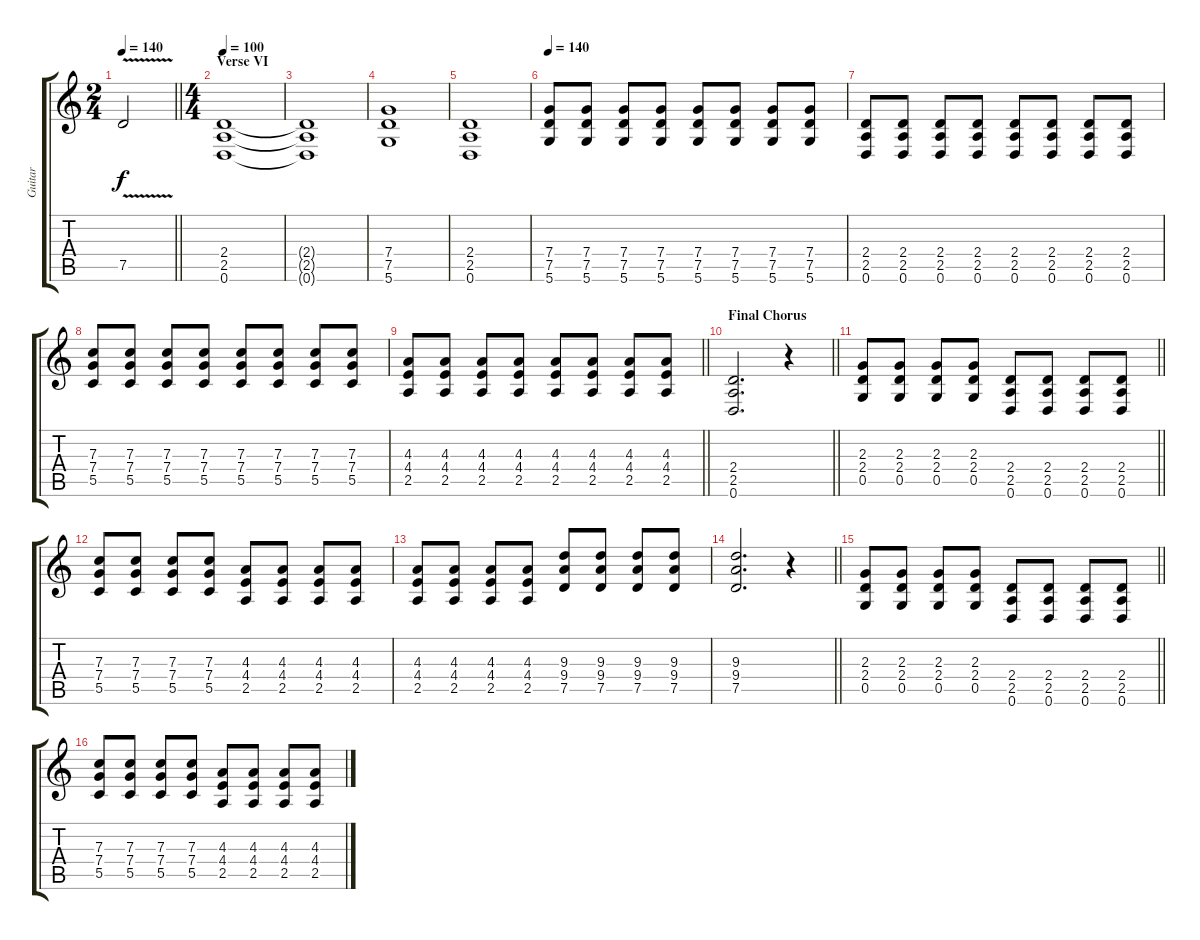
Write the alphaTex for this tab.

\track ("Guitar" "Guitar") {instrument distortionguitar}
\staff {score tabs}
\tuning (D4 A3 F3 C3 G2 D2) {hide}
\ts (2 4)
\tempo 140
\clef g2
\barLineRight lightlight
\ks c
7.5{v}.2{dy f volume 0} |
\ts (4 4)
\section ("" "Verse VI")
\tempo 100
(2.4 2.5 0.6).1{volume 13} |
(2.4{t} 2.5{t} 0.6{t}).1{volume 12} |
(7.4 7.5 5.6).1 |
(2.4 2.5 0.6).1 |
\tempo 140
(7.4 7.5 5.6).8 (7.4 7.5 5.6).8 (7.4 7.5 5.6).8 (7.4 7.5 5.6).8 (7.4 7.5 5.6).8 (7.4 7.5 5.6).8 (7.4 7.5 5.6).8 (7.4 7.5 5.6).8 |
(2.4 2.5 0.6).8 (2.4 2.5 0.6).8 (2.4 2.5 0.6).8 (2.4 2.5 0.6).8 (2.4 2.5 0.6).8 (2.4 2.5 0.6).8 (2.4 2.5 0.6).8 (2.4 2.5 0.6).8 |
(7.3 7.4 5.5).8 (7.3 7.4 5.5).8 (7.3 7.4 5.5).8 (7.3 7.4 5.5).8 (7.3 7.4 5.5).8 (7.3 7.4 5.5).8 (7.3 7.4 5.5).8 (7.3 7.4 5.5).8 |
\barLineRight lightlight
(4.3 4.4 2.5).8 (4.3 4.4 2.5).8 (4.3 4.4 2.5).8 (4.3 4.4 2.5).8 (4.3 4.4 2.5).8 (4.3 4.4 2.5).8 (4.3 4.4 2.5).8 (4.3 4.4 2.5).8 |
\section ("" "Final Chorus")
\barLineRight lightlight
(2.4 2.5 0.6).2{d} r.4 |
\barLineRight lightlight
(2.3 2.4 0.5).8 (2.3 2.4 0.5).8 (2.3 2.4 0.5).8 (2.3 2.4 0.5).8 (2.4 2.5 0.6).8 (2.4 2.5 0.6).8 (2.4 2.5 0.6).8 (2.4 2.5 0.6).8 |
(7.3 7.4 5.5).8 (7.3 7.4 5.5).8 (7.3 7.4 5.5).8 (7.3 7.4 5.5).8 (4.3 4.4 2.5).8 (4.3 4.4 2.5).8 (4.3 4.4 2.5).8 (4.3 4.4 2.5).8 |
(4.3 4.4 2.5).8 (4.3 4.4 2.5).8 (4.3 4.4 2.5).8 (4.3 4.4 2.5).8 (9.3 9.4 7.5).8 (9.3 9.4 7.5).8 (9.3 9.4 7.5).8 (9.3 9.4 7.5).8 |
\barLineRight lightlight
(9.3 9.4 7.5).2{d} r.4 |
\barLineRight lightlight
(2.3 2.4 0.5).8 (2.3 2.4 0.5).8 (2.3 2.4 0.5).8 (2.3 2.4 0.5).8 (2.4 2.5 0.6).8 (2.4 2.5 0.6).8 (2.4 2.5 0.6).8 (2.4 2.5 0.6).8 |
(7.3 7.4 5.5).8 (7.3 7.4 5.5).8 (7.3 7.4 5.5).8 (7.3 7.4 5.5).8 (4.3 4.4 2.5).8 (4.3 4.4 2.5).8 (4.3 4.4 2.5).8 (4.3 4.4 2.5).8
